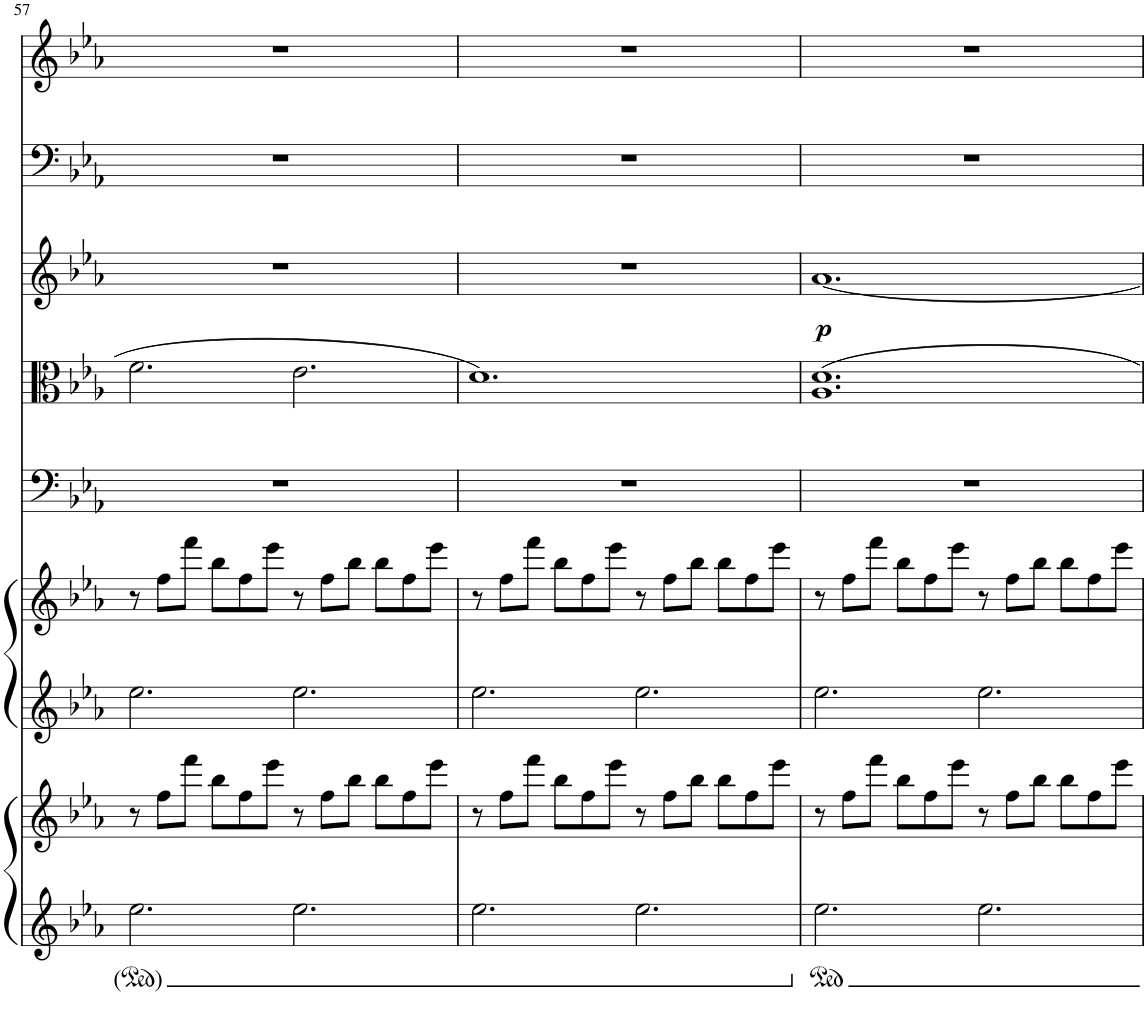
**kern	**kern	**kern	**kern	**kern	**kern	**kern	**dynam	**kern	**kern
*part7	*part7	*part6	*part6	*part5	*part4	*part3	*part3	*part2	*part1
*staff9	*staff8	*staff7	*staff6	*staff5	*staff4	*staff3	*staff3	*staff2	*staff1
*I"Piano	*	*I"Harp	*	*I"Violoncello	*I"Viola	*I"Women	*	*I"Bassoon	*I"Oboe
*I'Pno	*	*I'Hp	*	*I'Vc	*I'Vla	*	*	*I'Bsn	*I'Ob
!!LO:PB:g=z
*clefF4	*clefG2	*clefF4	*clefG2	*clefF4	*clefC3	*clefG2	*	*clefF4	*clefG2
*k[b-e-a-]	*k[b-e-a-]	*k[b-e-a-]	*k[b-e-a-]	*k[b-e-a-]	*k[b-e-a-]	*k[b-e-a-]	*	*k[b-e-a-]	*k[b-e-a-]
*M12/8	*M12/8	*M12/8	*M12/8	*M12/8	*M12/8	*M12/8	*	*M12/8	*M12/8
=57	=57	=57	=57	=57	=57	=57	=57	=57	=57
2.ee-\	8r	2.ee-\	8r	1.r	2.f\	1.r	.	1.r	1.r
.	8ff\L	.	8ff\L	.	.	.	.	.	.
.	8fff\J	.	8fff\J	.	.	.	.	.	.
.	8bb-\L	.	8bb-\L	.	.	.	.	.	.
.	8ff\	.	8ff\	.	.	.	.	.	.
.	8eee-\J	.	8eee-\J	.	.	.	.	.	.
2.ee-\	8r	2.ee-\	8r	.	2.e-\	.	.	.	.
.	8ff\L	.	8ff\L	.	.	.	.	.	.
.	8bb-\J	.	8bb-\J	.	.	.	.	.	.
.	8bb-\L	.	8bb-\L	.	.	.	.	.	.
.	8ff\	.	8ff\	.	.	.	.	.	.
.	8eee-\J	.	8eee-\J	.	.	.	.	.	.
=58	=58	=58	=58	=58	=58	=58	=58	=58	=58
2.ee-\	8r	2.ee-\	8r	1.r	1.d	1.r	.	1.r	1.r
.	8ff\L	.	8ff\L	.	.	.	.	.	.
.	8fff\J	.	8fff\J	.	.	.	.	.	.
.	8bb-\L	.	8bb-\L	.	.	.	.	.	.
.	8ff\	.	8ff\	.	.	.	.	.	.
.	8eee-\J	.	8eee-\J	.	.	.	.	.	.
2.ee-\	8r	2.ee-\	8r	.	.	.	.	.	.
.	8ff\L	.	8ff\L	.	.	.	.	.	.
.	8bb-\J	.	8bb-\J	.	.	.	.	.	.
.	8bb-\L	.	8bb-\L	.	.	.	.	.	.
.	8ff\	.	8ff\	.	.	.	.	.	.
.	8eee-\J	.	8eee-\J	.	.	.	.	.	.
=59	=59	=59	=59	=59	=59	=59	=59	=59	=59
!	!	!	!	!	!	!	!LO:DY:b	!	!
2.ee-\	8r	2.ee-\	8r	1.r	1.A- 1.d	[1.a-	p	1.r	1.r
.	8ff\L	.	8ff\L	.	.	.	.	.	.
.	8fff\J	.	8fff\J	.	.	.	.	.	.
.	8bb-\L	.	8bb-\L	.	.	.	.	.	.
.	8ff\	.	8ff\	.	.	.	.	.	.
.	8eee-\J	.	8eee-\J	.	.	.	.	.	.
2.ee-\	8r	2.ee-\	8r	.	.	.	.	.	.
.	8ff\L	.	8ff\L	.	.	.	.	.	.
.	8bb-\J	.	8bb-\J	.	.	.	.	.	.
.	8bb-\L	.	8bb-\L	.	.	.	.	.	.
.	8ff\	.	8ff\	.	.	.	.	.	.
.	8eee-\J	.	8eee-\J	.	.	.	.	.	.
=	=	=	=	=	=	=	=	=	=
*-	*-	*-	*-	*-	*-	*-	*-	*-	*-
